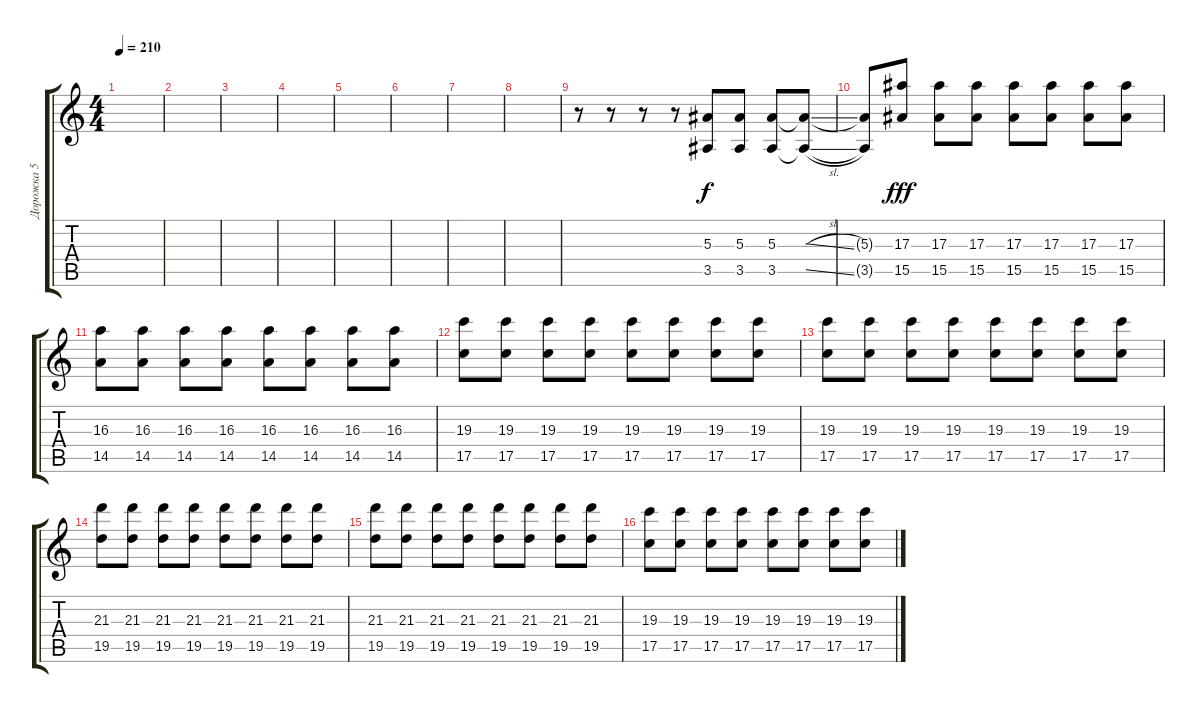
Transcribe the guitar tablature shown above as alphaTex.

\track ("Дорожка 5" "Дорожка 5") {instrument overdrivenguitar}
\staff {score tabs}
\tuning (D4 A3 F3 C3 G2 C2) {hide}
\ts (4 4)
\tempo 210
\clef g2
\ks c
|
|
|
|
|
|
|
|
r.8 r.8 r.8 r.8 (5.3 3.5).8 (5.3 3.5).8 (5.3 3.5).8 (5.3{sl t} 3.5{sl t}).8{dy f} |
(5.3{t} 3.5{t}).8 (17.3 15.5).8{dy fff} (17.3 15.5).8 (17.3 15.5).8 (17.3 15.5).8 (17.3 15.5).8 (17.3 15.5).8 (17.3 15.5).8 |
(16.3 14.5).8 (16.3 14.5).8 (16.3 14.5).8 (16.3 14.5).8 (16.3 14.5).8 (16.3 14.5).8 (16.3 14.5).8 (16.3 14.5).8 |
(19.3 17.5).8 (19.3 17.5).8 (19.3 17.5).8 (19.3 17.5).8 (19.3 17.5).8 (19.3 17.5).8 (19.3 17.5).8 (19.3 17.5).8 |
(19.3 17.5).8 (19.3 17.5).8 (19.3 17.5).8 (19.3 17.5).8 (19.3 17.5).8 (19.3 17.5).8 (19.3 17.5).8 (19.3 17.5).8 |
(21.3 19.5).8 (21.3 19.5).8 (21.3 19.5).8 (21.3 19.5).8 (21.3 19.5).8 (21.3 19.5).8 (21.3 19.5).8 (21.3 19.5).8 |
(21.3 19.5).8 (21.3 19.5).8 (21.3 19.5).8 (21.3 19.5).8 (21.3 19.5).8 (21.3 19.5).8 (21.3 19.5).8 (21.3 19.5).8 |
(19.3 17.5).8 (19.3 17.5).8 (19.3 17.5).8 (19.3 17.5).8 (19.3 17.5).8 (19.3 17.5).8 (19.3 17.5).8 (19.3 17.5).8
